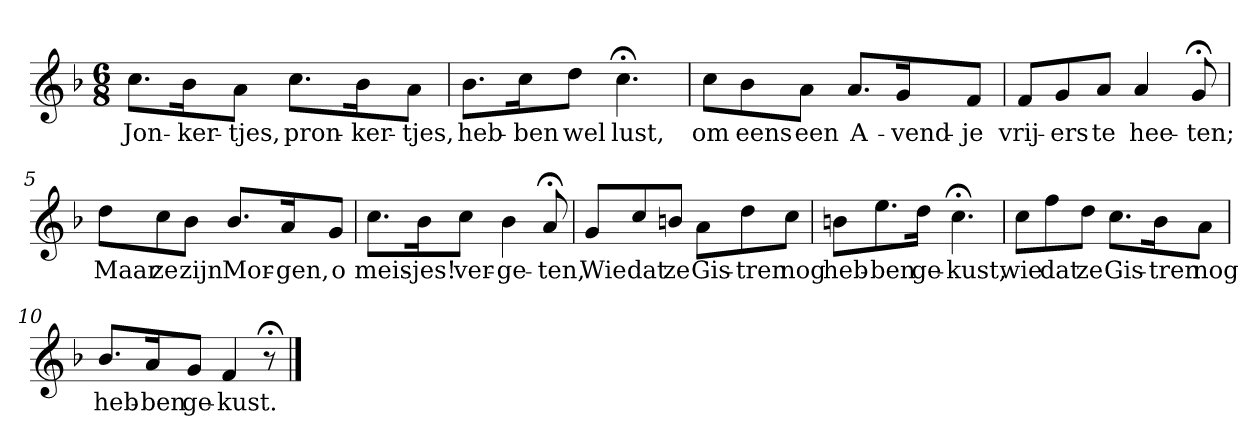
**kern	**text
*part1	*part1
*staff1	*staff1
*k[b-]	*
*F:	*
*M6/8	*
*MM120	*
=1	=1
8.ccL	Jon-
16b-K	-ker-
8aJ	-tjes,
8.ccL	pron-
16b-K	-ker-
8aJ	-tjes,
=2	=2
8.b-L	heb-
16ccK	-ben
8ddJ	wel
4.cc;<	lust,
=3	=3
8ccL	om
8b-	eens
8aJ	een
8.aL	A-
16gK	-vend-
8fJ	-je
=4	=4
8fL	vrij-
8g	-ers
8aJ	te
4a	hee-
8g;<	-ten;
=5	=5
8ddL	Maar
8cc	ze
8b-J	zijn
8.b-L	Mor-
16aK	-gen,
8gJ	o
=6	=6
8.ccL	meis-
16b-K	-jes!
8ccJ	ver-
4b-	-ge-
8a;<	-ten,
=7	=7
8gL	Wie
8cc	dat
8bnJ	ze
8aL	Gis-
8dd	-tren
8ccJ	nog
=8	=8
8bnL	heb-
8.ee	-ben
16ddJk	ge-
4.cc;<	-kust,
=9	=9
8ccL	wie
8ff	dat
8ddJ	ze
8.ccL	Gis-
16b-K	-tren
8aJ	nog
=10	=10
8.b-L	heb-
16aK	-ben
8gJ	ge-
4f	-kust.
8r;<	.
==	==
*-	*-
